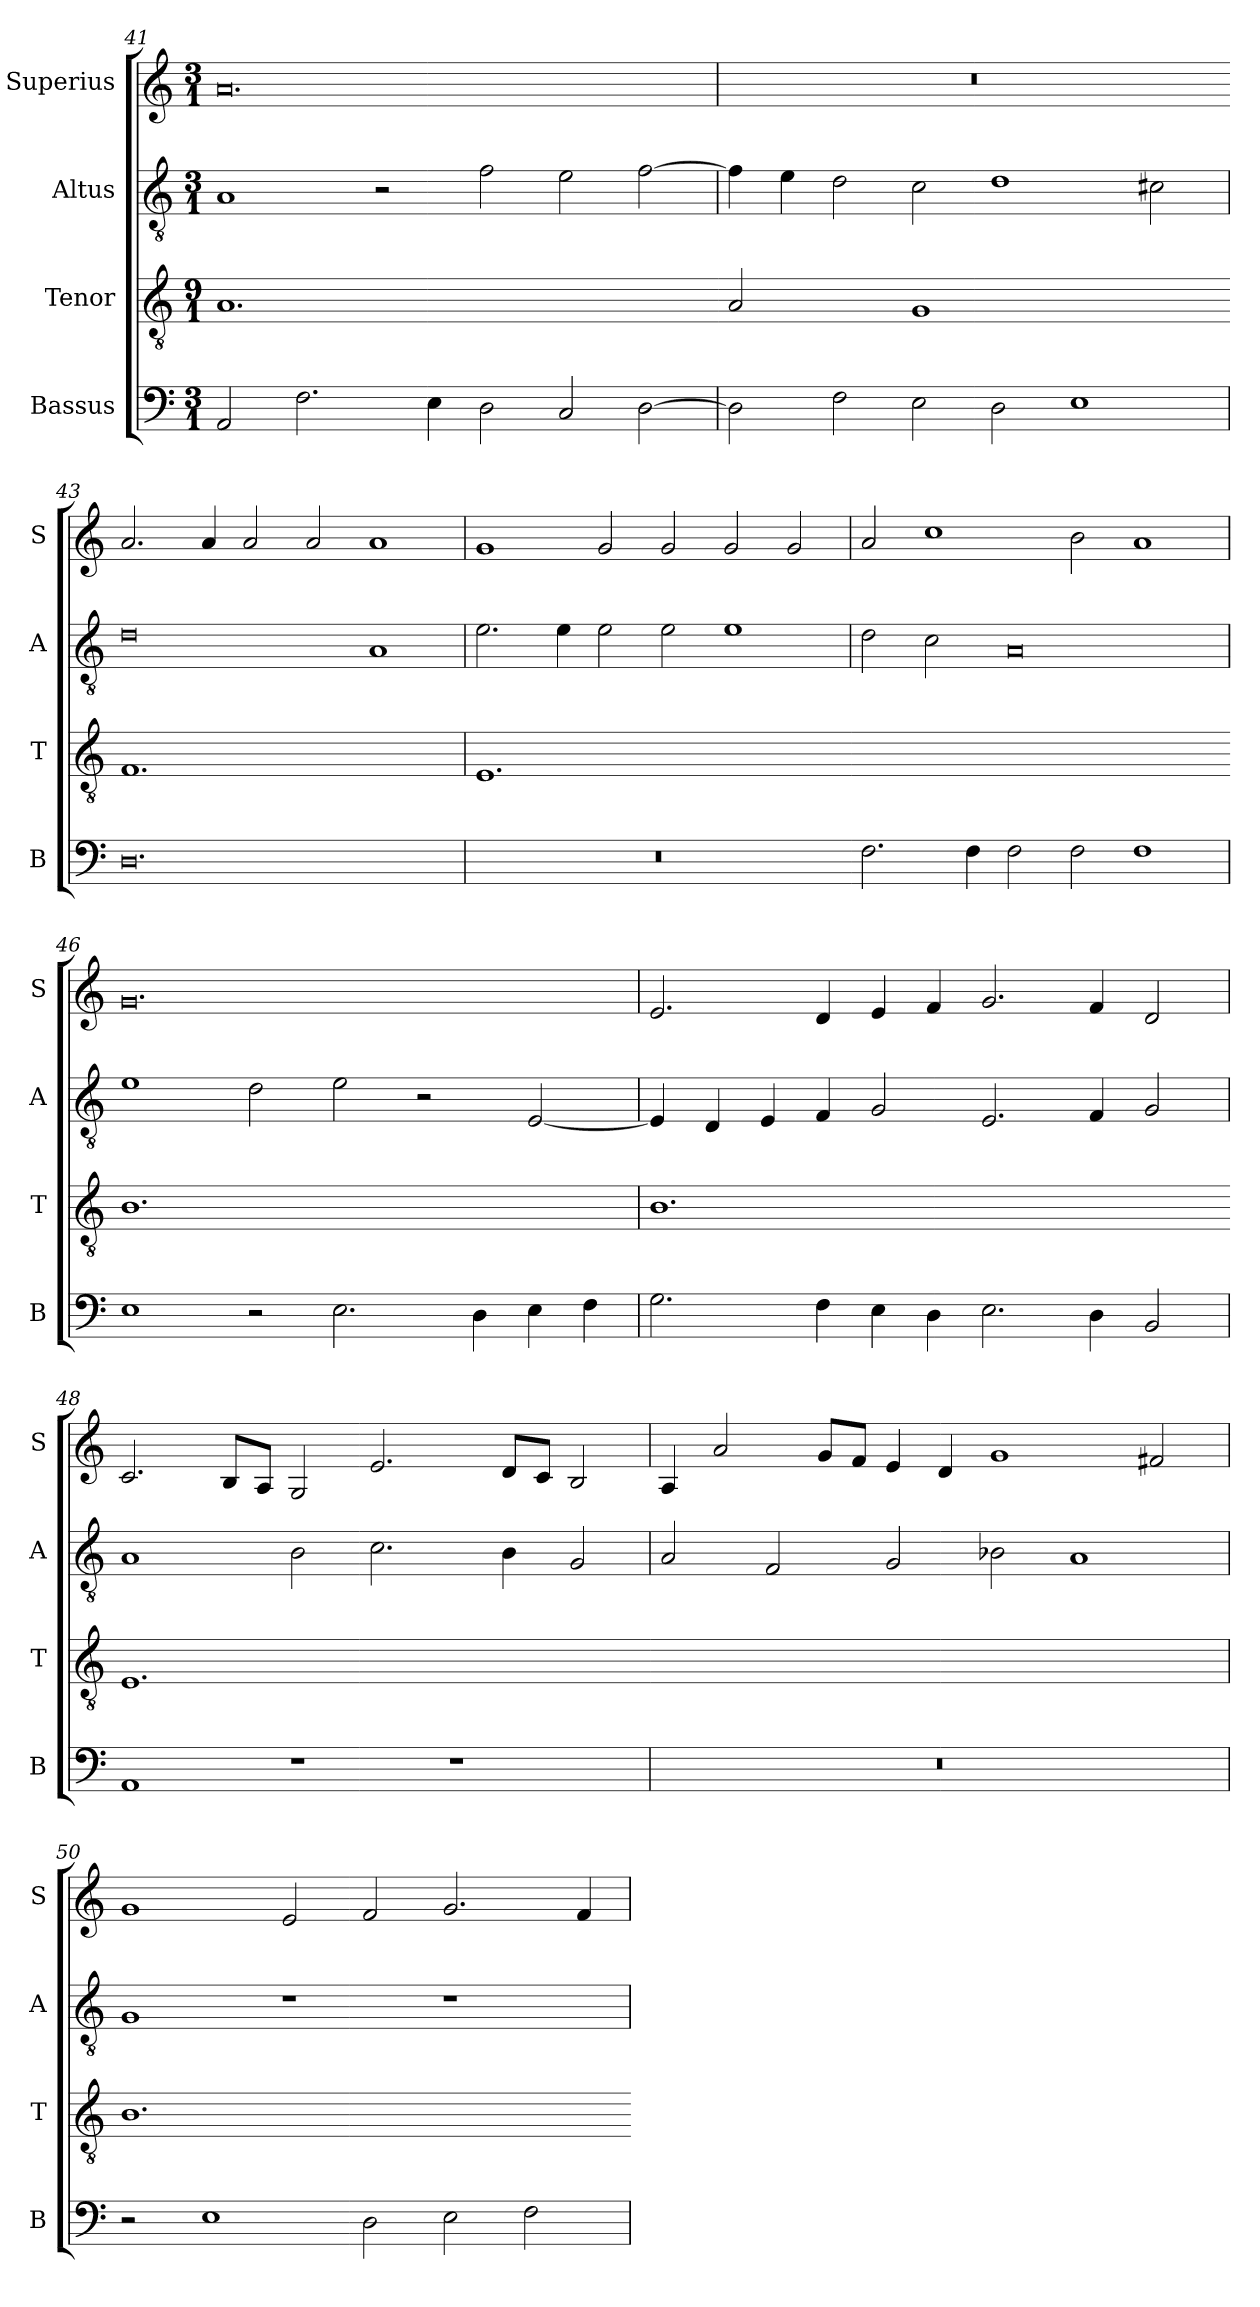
**kern	**kern	**kern	**kern
*part4	*part3	*part2	*part1
*staff4	*staff3	*staff2	*staff1
*I"Bassus	*I"Tenor	*I"Altus	*I"Superius
*I'B	*I'T	*I'A	*I'S
*clefF4	*clefGv2	*clefGv2	*clefG2
*k[]	*k[]	*k[]	*k[]
*M3/1	*M9/1	*M3/1	*M3/1
=41	=41	=41	=41
!	!LO:N:vis=1.	!	!
2AA/	0.A	1A	0.a
2.F\	.	.	.
.	.	2r	.
4E\	.	.	.
2D\	.	2f\	.
2C/	.	2e\	.
[2D\	.	[2f\	.
=42	=42-	=42	=42
!	!LO:N:vis=2	!	!
2D\]	1A	4f\]	0.r
.	.	4e\	.
2F\	.	2d\	.
!	!LO:N:vis=1	!	!
2E\	0G	2c\	.
2D\	.	1d	.
1E	.	.	.
.	.	2c#X\	.
=43	=43-	=43	=43
!	!LO:N:vis=1.	!	!
0.D	0.F	0d	2.a/
.	.	.	4a/
.	.	.	2a/
.	.	.	2a/
.	.	1A	1a
=44	=44	=44	=44
!	!LO:N:vis=1.	!	!
0.r	0.E	2.e\	1g
.	.	4e\	.
.	.	2e\	2g/
.	.	2e\	2g/
.	.	1e	2g/
.	.	.	2g/
=45	=45-	=45	=45
!	!LO:N:vis=1.	!	!
2.F\	0.r	2d\	2a/
.	.	2c\	1cc
4F\	.	.	.
2F\	.	0A	.
2F\	.	.	2b\
1F	.	.	1a
=46	=46-	=46	=46
!	!LO:N:vis=1.	!	!
1E	0.B	1e	0.g
2r	.	2d\	.
2.E\	.	2e\	.
.	.	2r	.
4D\	.	.	.
4E\	.	[2E/	.
4F\	.	.	.
=47	=47	=47	=47
!	!LO:N:vis=1.	!	!
2.G\	0.B	4E/]	2.e/
.	.	4D/	.
.	.	4E/	.
4F\	.	4F/	4d/
4E\	.	2G/	4e/
4D\	.	.	4f/
2.E\	.	2.E/	2.g/
4D\	.	4F/	4f/
2BB/	.	2G/	2d/
=48	=48-	=48	=48
!	!LO:N:vis=1.	!	!
1AA	0.E	1A	2.c/
.	.	.	8B/L
.	.	.	8A/J
1r	.	2B\	2G/
.	.	2.c\	2.e/
1r	.	.	.
.	.	4B\	8d/L
.	.	.	8c/J
.	.	2G/	2B/
=49	=49-	=49	=49
!	!LO:N:vis=1.	!	!
0.r	0.r	2A/	4A/
.	.	.	2a/
.	.	2F/	.
.	.	.	8g/L
.	.	.	8f/J
.	.	2G/	4e/
.	.	.	4d/
.	.	2B-X\	1g
.	.	1A	.
.	.	.	2f#X/
=50	=50	=50	=50
!	!LO:N:vis=1.	!	!
2r	0.B	1G	1g
1E	.	.	.
.	.	1r	2e/
2D\	.	.	2f/
2E\	.	1r	2.g/
2F\	.	.	.
.	.	.	4f/
=	=-	=	=
*-	*-	*-	*-
